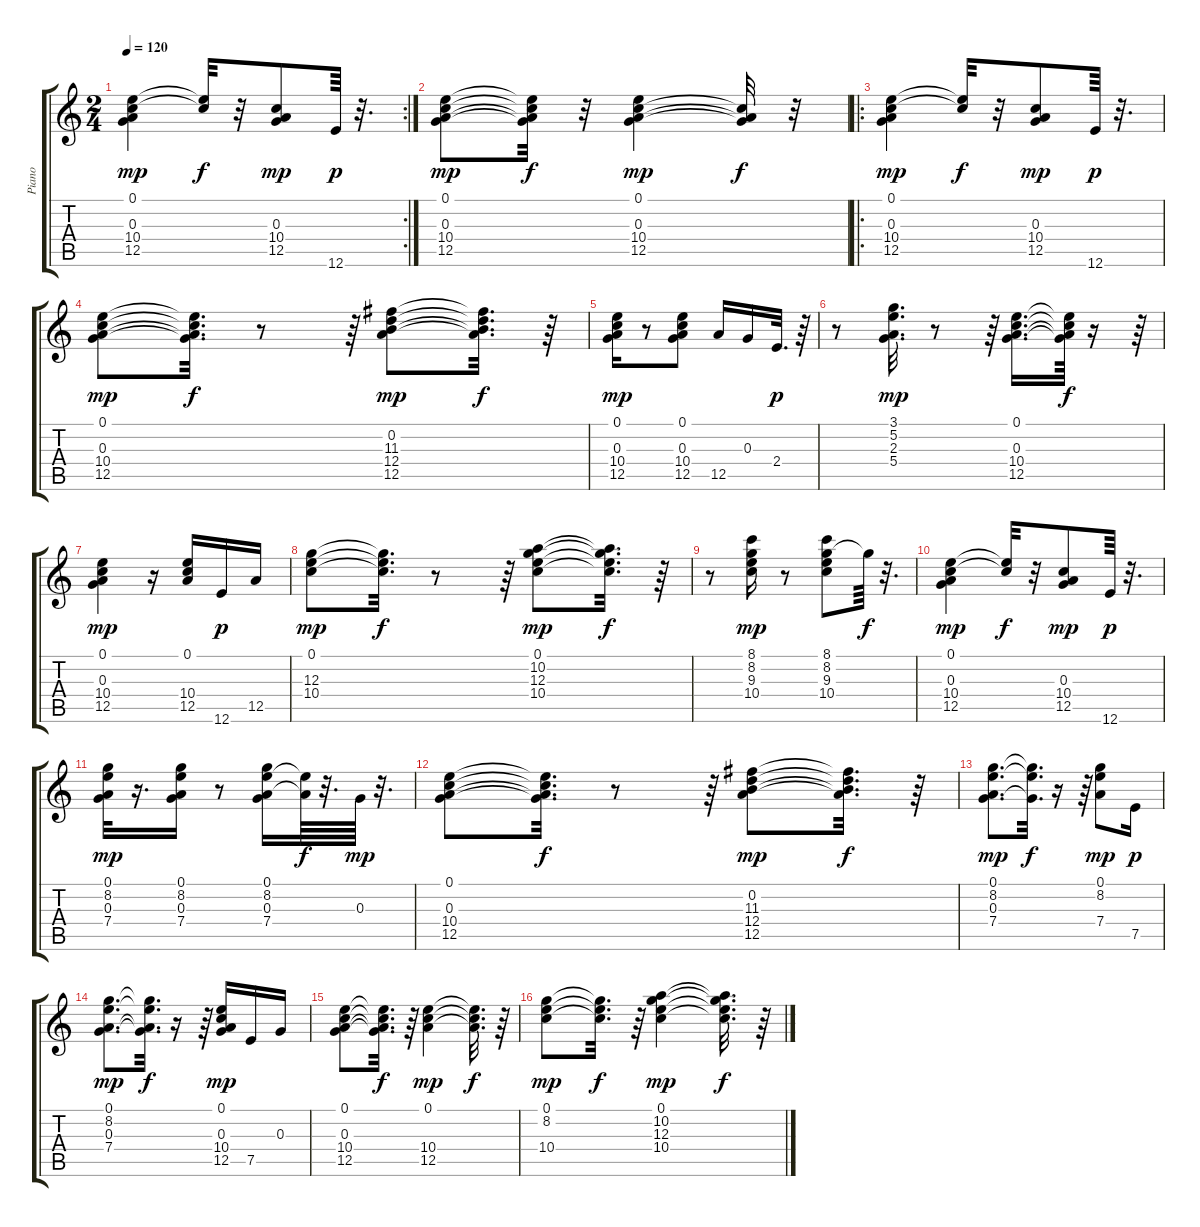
\track ("Piano" "Piano") {instrument overdrivenguitar}
\staff {score tabs}
\tuning (E4 B3 G3 D3 A2 E2) {hide}
\rc 2
\ts (2 4)
\tempo 120
\clef g2
\ks c
(0.1 0.3 10.4 12.5).4{dy mp} (0.1{t} 10.4{t}).32{dy f} r.32 (0.3 10.4 12.5).8{dy mp} 12.6.64{dy p} r.32{d} |
(0.1 0.3 10.4 12.5).8{dy mp} (0.1{t} 0.3{t} 10.4{t} 12.5{t}).32{dy f} r.32 (0.1 0.3 10.4 12.5).4{dy mp} (0.3{t} 10.4{t} 12.5{t}).32{dy f} r.32 |
\ro
(0.1 0.3 10.4 12.5).4{dy mp} (0.1{t} 10.4{t}).32{dy f} r.32 (0.3 10.4 12.5).8{dy mp} 12.6.64{dy p} r.32{d} |
(0.1 0.3 10.4 12.5).8{dy mp} (0.1{t} 0.3{t} 10.4{t} 12.5{t}).32{d dy f} r.8 r.64 (0.2 11.3 12.4 12.5).8{dy mp} (0.2{t} 11.3{t} 12.4{t} 12.5{t}).32{d dy f} r.64 |
(0.1 0.3 10.4 12.5).16{dy mp} r.8 (0.1 0.3 10.4 12.5).8 12.5.16 0.3.16 2.4.32{d dy p} r.64 |
r.8 (3.1 5.2 2.3 5.4).32{d dy mp} r.8 r.64 (0.1 0.3 10.4 12.5).16{d} (0.1{t} 0.3{t} 10.4{t} 12.5{t}).64{dy f} r.16 r.64 |
(0.1 0.3 10.4 12.5).4{dy mp} r.16 (0.1 10.4 12.5).16 12.6.16{dy p} 12.5.16 |
(0.1 12.3 10.4).8{dy mp} (0.1{t} 12.3{t} 10.4{t}).32{d dy f} r.8 r.64 (0.1 10.2 12.3 10.4).8{dy mp} (0.1{t} 10.2{t} 12.3{t} 10.4{t}).32{d dy f} r.64 |
r.8 (8.1 8.2 9.3 10.4).16{dy mp} r.8 (8.1 8.2 9.3 10.4).8 8.2{t}.64{dy f} r.32{d} |
(0.1 0.3 10.4 12.5).4{dy mp} (0.1{t} 10.4{t}).32{dy f} r.32 (0.3 10.4 12.5).8{dy mp} 12.6.64{dy p} r.32{d} |
(0.1 8.2 0.3 7.4).32{dy mp} r.16{d} (0.1 8.2 0.3 7.4).16 r.8 (0.1 8.2 0.3 7.4).16 (0.1{t} 7.4{t}).64{dy f} r.32{d} 0.3.64{dy mp} r.32{d} |
(0.1 0.3 10.4 12.5).8 (0.1{t} 0.3{t} 10.4{t} 12.5{t}).32{d dy f} r.8 r.64 (0.2 11.3 12.4 12.5).8{dy mp} (0.2{t} 11.3{t} 12.4{t} 12.5{t}).32{d dy f} r.64 |
(0.1 8.2 0.3 7.4).8{d dy mp} (0.1{t} 8.2{t} 0.3{t}).32{d dy f} r.16 r.64 (0.1 8.2 7.4).8{dy mp} 7.5.16{dy p} |
(0.1 8.2 0.3 7.4).8{d dy mp} (0.1{t} 8.2{t} 0.3{t} 7.4{t}).32{d dy f} r.16 r.64 (0.1 0.3 10.4 12.5).16{dy mp} 7.5.16 0.3.16 |
(0.1 0.3 10.4 12.5).8 (0.1{t} 0.3{t} 10.4{t} 12.5{t}).32{d dy f} r.64 (0.1 10.4 12.5).4{dy mp} (0.1{t} 10.4{t} 12.5{t}).32{d dy f} r.64 |
(0.1 8.2 10.4).8{dy mp} (0.1{t} 8.2{t} 10.4{t}).32{d dy f} r.64 (0.1 10.2 12.3 10.4).4{dy mp} (0.1{t} 10.2{t} 12.3{t} 10.4{t}).32{d dy f} r.64
